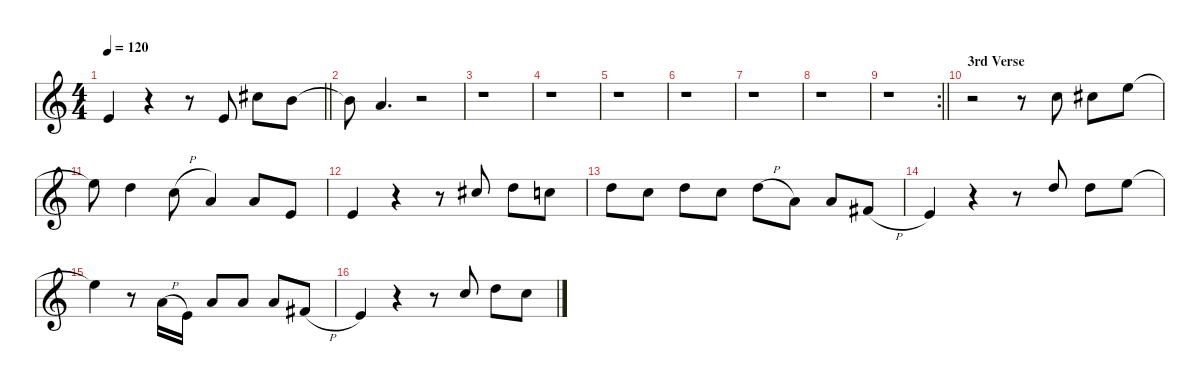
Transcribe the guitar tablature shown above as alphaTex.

\defaultSystemsLayout 4
\hideDynamics
\bracketExtendMode nobrackets
\singleTrackTrackNamePolicy hidden
\multiTrackTrackNamePolicy hidden
\otherSystemsTrackNameOrientation horizontal
\track ("Vocal" "led.synth.") {instrument lead6voice}
\staff {score}
\tuning (E4 B3 G3 D3 A2 E2)
\ts (4 4)
\tempo 120
\clef g2
\barLineRight lightlight
\ks c
0.1{t}.4{dy f beam Up} r.4{beam Up} r.8{beam Up} 0.1.8{beam Up} 9.1{acc #}.8{beam Down} 7.1.8{beam Down} |
7.1{t}.8{beam Down} 5.1.4{d beam Up} r.2{beam Up} |
r.1{beam Down} |
r.1{beam Down} |
r.1{beam Down} |
r.1{beam Down} |
r.1{beam Down} |
r.1{beam Down} |
\rc 2
\barLineRight lightlight
r.1{beam Down} |
\section ("" "3rd Verse")
r.2{beam Down} r.8{beam Down} 13.2.8{beam Down} 14.2{acc #}.8{beam Down} 12.1.8{beam Down} |
12.1{t}.8{beam Down} 10.1.4{beam Down} 13.2{h}.8{beam Down} 10.2.4{beam Up} 10.2.8{beam Up} 9.3.8{beam Up} |
9.3.4{beam Up} r.4{beam Up} r.8{beam Up} 14.2{acc #}.8{beam Down} 15.2.8{beam Down} 13.2.8{beam Down} |
15.2.8{beam Down} 13.2.8{beam Down} 15.2.8{beam Down} 13.2.8{beam Down} 15.2{h}.8{beam Down} 10.2.8{beam Down} 10.2.8{beam Up} 11.3{h acc #}.8{beam Up} |
9.3.4{beam Up} r.4{beam Up} r.8{beam Up} 10.1.8{beam Down} 10.1.8{beam Down} 12.1.8{beam Down} |
12.1{t}.4{beam Down} r.8{beam Down} 14.3{h}.16{beam Up} 9.3.16{beam Up} 14.3.8{beam Up} 14.3.8{beam Up} 14.3.8{beam Up} 11.3{h acc #}.8{beam Up} |
9.3.4{beam Up} r.4{beam Up} r.8{beam Up} 13.2.8{beam Down} 15.2.8{beam Down} 13.2.8{beam Down}
